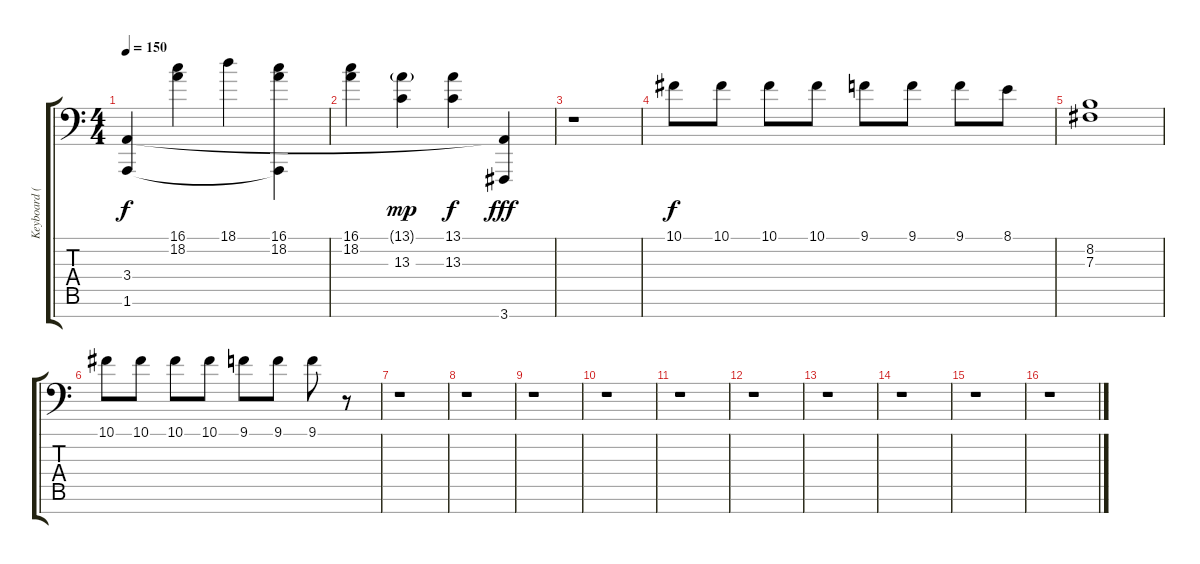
\track ("Keyboard (Roberto D.C)" "Keyboard (") {instrument brightacousticpiano}
\staff {score tabs}
\tuning (Ab3 Eb3 B2 Gb2 Db2 Ab1 Eb1) {hide}
\ts (4 4)
\tempo 150
\clef f4
\ks c
(3.4 1.6).4{dy f} (16.1 18.2).4 18.1.4 (16.1 18.2 1.6{t}).4 |
(16.1 18.2).4 (13.1{g} 13.3).4{dy mp} (13.1 13.3).4{dy f} (3.4{t} 3.7).4{dy fff} |
r.1 |
10.1.8{dy f instrument synthstrings2} 10.1.8 10.1.8 10.1.8 9.1.8 9.1.8 9.1.8 8.1.8 |
(8.2 7.3).1 |
10.1.8 10.1.8 10.1.8 10.1.8 9.1.8 9.1.8 9.1.8 r.8 |
r.1{instrument brightacousticpiano} |
r.1 |
r.1 |
r.1 |
r.1 |
r.1 |
r.1 |
r.1 |
r.1 |
r.1
